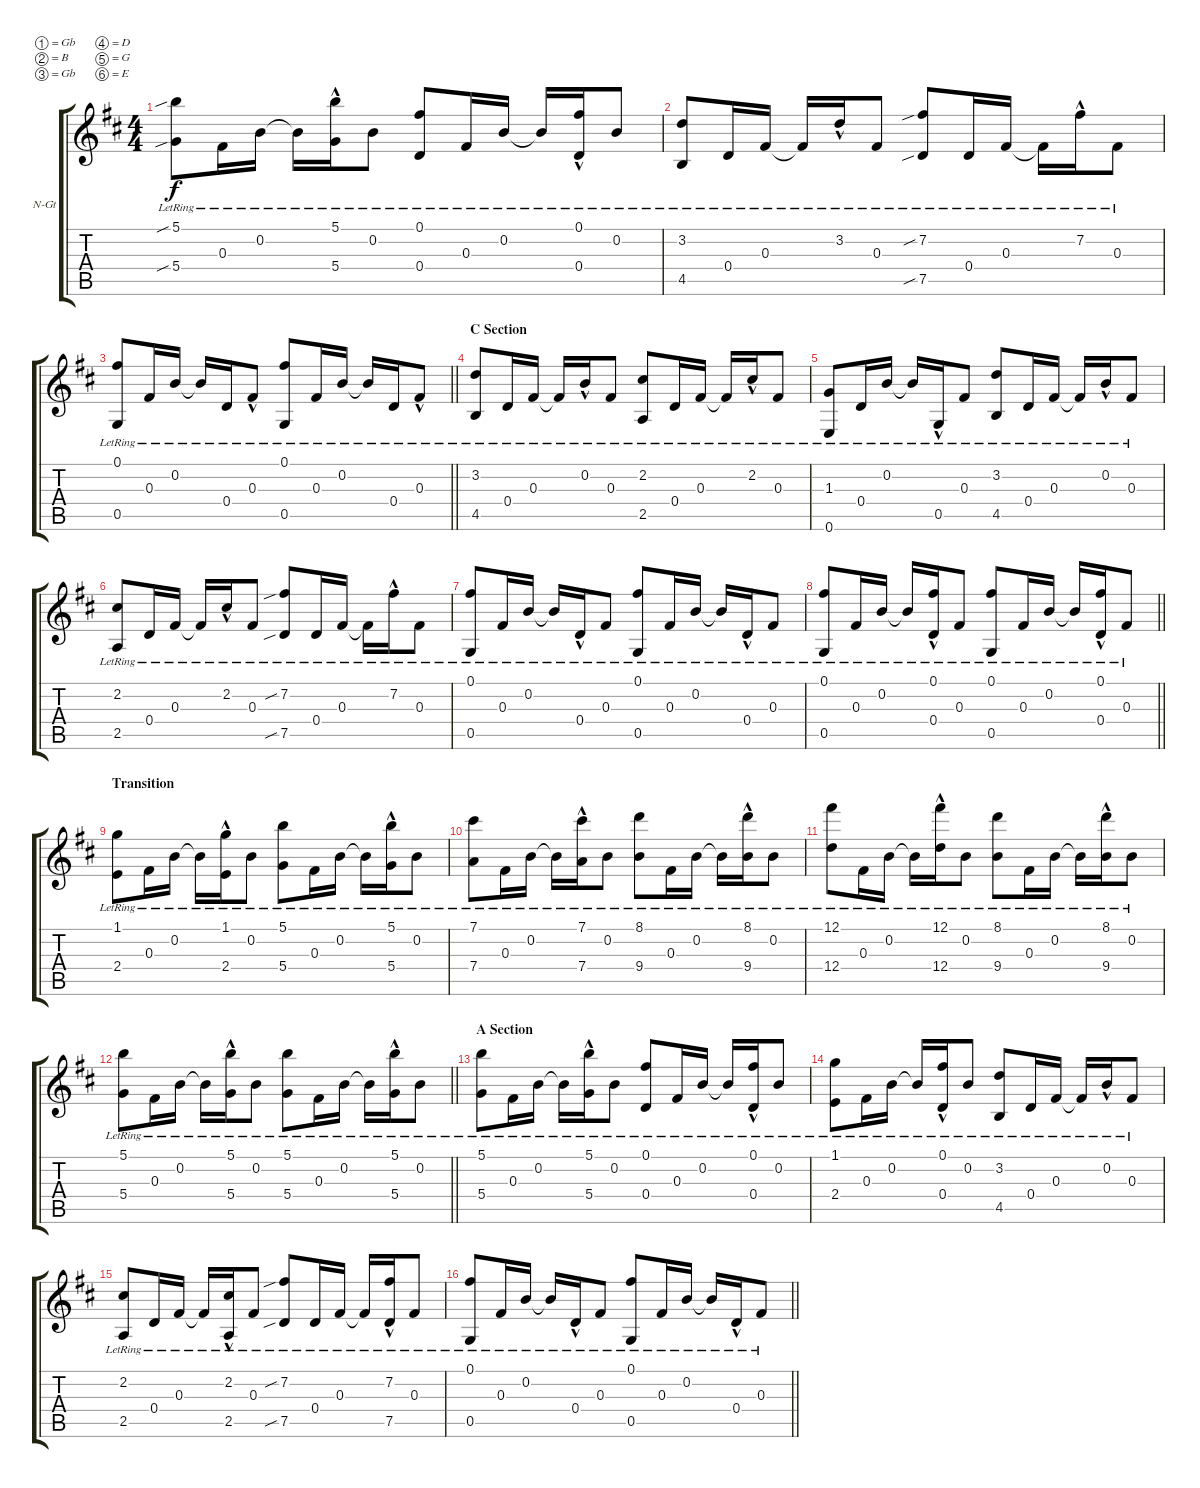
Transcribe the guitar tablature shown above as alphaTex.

\bracketExtendMode groupsimilarinstruments
\firstSystemTrackNameOrientation horizontal
\otherSystemsTrackNameOrientation horizontal
\track ("Track 1" "N-Gt") {instrument acousticguitarnylon}
\staff {score tabs}
\tuning (Gb4 B3 Gb3 D3 G2 E2)
\ts (4 4)
\tempo (140 hide)
\clef g2
\ks bminor
(5.1{sib lr} 5.4{sib lr}).8{dy f} 0.3{lr}.16 0.2{lr}.16 0.2{lr t}.16 (5.1{hac lr} 5.4{lr}).16 0.2{lr}.8 (0.1{lr} 0.4{lr}).8 0.3{lr}.16 0.2{lr}.16 0.2{lr t}.16 (0.1{hac lr} 0.4{lr}).16 0.2{lr}.8 |
(3.2{lr} 4.5{lr}).8 0.4{lr}.16 0.3{lr}.16 0.3{lr t}.16 3.2{hac lr}.16 0.3{lr}.8 (7.2{sib lr} 7.5{sib lr}).8 0.4{lr}.16 0.3{lr}.16 0.3{lr t}.16 7.2{hac lr}.16 0.3{lr}.8 |
\barLineRight lightlight
(0.1{lr} 0.5{lr}).8 0.3{lr}.16 0.2{lr}.16 0.2{lr t}.16 0.4{lr}.16 0.3{hac lr}.8 (0.1{lr} 0.5{lr}).8 0.3{lr}.16 0.2{lr}.16 0.2{lr t}.16 0.4{lr}.16 0.3{hac lr}.8 |
\section ("" "C Section")
(3.2{lr} 4.5{lr}).8 0.4{lr}.16 0.3{lr}.16 0.3{lr t}.16 0.2{hac lr}.16 0.3{lr}.8 (2.2{lr} 2.5{lr}).8 0.4{lr}.16 0.3{lr}.16 0.3{lr t}.16 2.2{hac lr}.16 0.3{lr}.8 |
(1.3{lr} 0.6{lr}).8 0.4{lr}.16 0.2{lr}.16 0.2{lr t}.16 0.5{hac lr}.16 0.3{lr}.8 (3.2{lr} 4.5{lr}).8 0.4{lr}.16 0.3{lr}.16 0.3{lr t}.16 0.2{hac lr}.16 0.3{lr}.8 |
(2.2{lr} 2.5{lr}).8 0.4{lr}.16 0.3{lr}.16 0.3{lr t}.16 2.2{hac lr}.16 0.3{lr}.8 (7.2{sib lr} 7.5{sib lr}).8 0.4{lr}.16 0.3{lr}.16 0.3{lr t}.16 7.2{hac lr}.16 0.3{lr}.8 |
(0.1{lr} 0.5{lr}).8 0.3{lr}.16 0.2{lr}.16 0.2{lr t}.16 0.4{hac lr}.16 0.3{lr}.8 (0.1{lr} 0.5{lr}).8 0.3{lr}.16 0.2{lr}.16 0.2{lr t}.16 0.4{hac lr}.16 0.3{lr}.8 |
\barLineRight lightlight
(0.1{lr} 0.5{lr}).8 0.3{lr}.16 0.2{lr}.16 0.2{lr t}.16 (0.1{hac lr} 0.4{hac lr}).16 0.3{lr}.8 (0.1{lr} 0.5{lr}).8 0.3{lr}.16 0.2{lr}.16 0.2{lr t}.16 (0.1{hac lr} 0.4{hac lr}).16 0.3{lr}.8 |
\section ("" "Transition")
(1.1{lr} 2.4{lr}).8 0.3{lr}.16 0.2{lr}.16 0.2{lr t}.16 (1.1{hac lr} 2.4{lr}).16 0.2{lr}.8 (5.1{lr} 5.4{lr}).8 0.3{lr}.16 0.2{lr}.16 0.2{lr t}.16 (5.1{hac lr} 5.4{lr}).16 0.2{lr}.8 |
(7.1{lr} 7.4{lr}).8 0.3{lr}.16 0.2{lr}.16 0.2{lr t}.16 (7.1{hac lr} 7.4{lr}).16 0.2{lr}.8 (8.1{lr} 9.4{lr}).8 0.3{lr}.16 0.2{lr}.16 0.2{lr t}.16 (8.1{hac lr} 9.4{lr}).16 0.2{lr}.8 |
(12.1{lr} 12.4{lr}).8 0.3{lr}.16 0.2{lr}.16 0.2{lr t}.16 (12.1{hac lr} 12.4{lr}).16 0.2{lr}.8 (8.1{lr} 9.4{lr}).8 0.3{lr}.16 0.2{lr}.16 0.2{lr t}.16 (8.1{hac lr} 9.4{lr}).16 0.2{lr}.8 |
\barLineRight lightlight
(5.1{lr} 5.4{lr}).8 0.3{lr}.16 0.2{lr}.16 0.2{lr t}.16 (5.1{hac lr} 5.4{lr}).16 0.2{lr}.8 (5.1{lr} 5.4{lr}).8 0.3{lr}.16 0.2{lr}.16 0.2{lr t}.16 (5.1{hac lr} 5.4{lr}).16 0.2{lr}.8 |
\section ("" "A Section")
(5.1{lr} 5.4{lr}).8 0.3{lr}.16 0.2{lr}.16 0.2{lr t}.16 (5.1{hac lr} 5.4{hac lr}).16 0.2{lr}.8 (0.1{lr} 0.4{lr}).8 0.3{lr}.16 0.2{lr}.16 0.2{lr t}.16 (0.1{hac lr} 0.4{hac lr}).16 0.2{lr}.8 |
(1.1{lr} 2.4{lr}).8 0.3{lr}.16 0.2{lr}.16 0.2{lr t}.16 (0.1{hac lr} 0.4{hac lr}).16 0.2{lr}.8 (3.2{lr} 4.5{lr}).8 0.4{lr}.16 0.3{lr}.16 0.3{lr t}.16 0.2{hac lr}.16 0.3{lr}.8 |
(2.2{lr} 2.5{lr}).8 0.4{lr}.16 0.3{lr}.16 0.3{lr t}.16 (2.2{hac lr} 2.5{lr}).16 0.3{lr}.8 (7.2{sib lr} 7.5{sib lr}).8 0.4{lr}.16 0.3{lr}.16 0.3{lr t}.16 (7.2{hac lr} 7.5{lr}).16 0.3{lr}.8 |
\barLineRight lightlight
(0.1{lr} 0.5{lr}).8 0.3{lr}.16 0.2{lr}.16 0.2{lr t}.16 0.4{hac lr}.16 0.3{lr}.8 (0.1{lr} 0.5{lr}).8 0.3{lr}.16 0.2{lr}.16 0.2{lr t}.16 0.4{hac lr}.16 0.3{lr}.8
